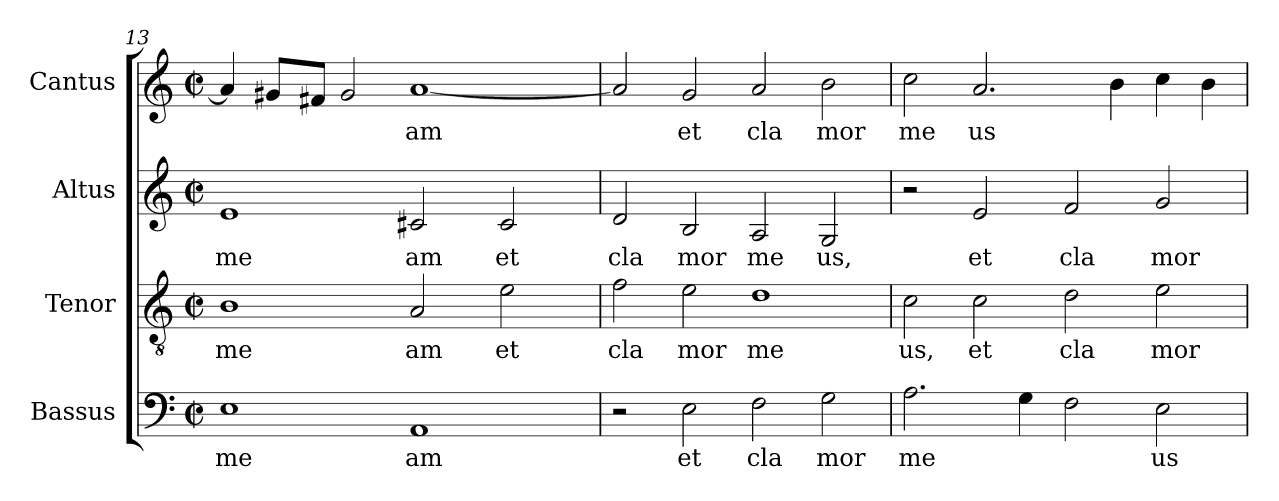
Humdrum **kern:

**kern	**text	**kern	**text	**kern	**text	**kern	**text
*part4	*part4	*part3	*part3	*part2	*part2	*part1	*part1
*staff4	*staff4	*staff3	*staff3	*staff2	*staff2	*staff1	*staff1
*I"Bassus	*	*I"Tenor	*	*I"Altus	*	*I"Cantus	*
!!LO:LB:g=z
*clefF4	*	*clefGv2	*	*clefG2	*	*clefG2	*
*M2/2	*	*M2/2	*	*M2/2	*	*M2/2	*
*met(c|)	*	*met(c|)	*	*met(c|)	*	*met(c|)	*
=13	=13	=13	=13	=13	=13	=13	=13
!	!LO:LY:b:cj	!	!LO:LY:b:cj	!	!LO:LY:b:cj	!	!
*	*	*	*	*	*	*^	*
1E	me	1B	me	1e	me	4a/]	4ryy	.
.	.	.	.	.	.	8g#/L	16ryy	.
.	.	.	.	.	.	.	64ryy	.
.	.	.	.	.	.	.	1ryy	.
.	.	.	.	.	.	8f#/J	.	.
.	.	.	.	.	.	2g#/	.	.
!	!LO:LY:b:cj	!	!LO:LY:b:cj	!	!LO:LY:b:cj	!	!	!LO:LY:b:cj
1AA	am	2A/	am	2c#X/	am	[<1a	.	am
.	.	.	.	.	.	.	2ryy	.
!	!	!	!LO:LY:b:cj	!	!LO:LY:b:cj	!	!	!
.	.	2e\	et	2c#/	et	.	.	.
.	.	.	.	.	.	.	8ryy	.
.	.	.	.	.	.	.	32.ryy	.
=14	=14	=14	=14	=14	=14	=14	=14	=14
!	!	!	!LO:LY:b:cj	!	!LO:LY:b:cj	!	!	!
*	*	*	*	*	*	*v	*v	*
2r	.	2f\	cla	2d/	cla	2a/]	.
!	!LO:LY:b:cj	!	!LO:LY:b:cj	!	!LO:LY:b:cj	!	!LO:LY:b:cj
2E\	et	2e\	mor	2B/	mor	2g/	et
!	!LO:LY:b:cj	!	!LO:LY:b:cj	!	!LO:LY:b:cj	!	!LO:LY:b:cj
2F\	cla	1d	me	2A/	me	2a/	cla
!	!LO:LY:b:cj	!	!	!	!LO:LY:b:cj	!	!LO:LY:b:cj
2G\	mor	.	.	2G/	us,	2b\	mor
=15	=15	=15	=15	=15	=15	=15	=15
!	!LO:LY:b	!	!LO:LY:b:cj	!	!	!	!LO:LY:b:cj
2.A\	me	2c\	us,	2r	.	2cc\	me
!	!	!	!LO:LY:b:cj	!	!LO:LY:b:cj	!	!LO:LY:b:cj
.	.	2c\	et	2e/	et	2.a/	us
4G\	.	.	.	.	.	.	.
!	!	!	!LO:LY:b:cj	!	!LO:LY:b:cj	!	!
2F\	.	2d\	cla	2f/	cla	.	.
.	.	.	.	.	.	4b\	.
!	!LO:LY:b:cj	!	!LO:LY:b:cj	!	!LO:LY:b:cj	!	!
2E\	us	2e\	mor	2g/	mor	4cc\	.
.	.	.	.	.	.	4b\	.
=	=	=	=	=	=	=	=
*-	*-	*-	*-	*-	*-	*-	*-
